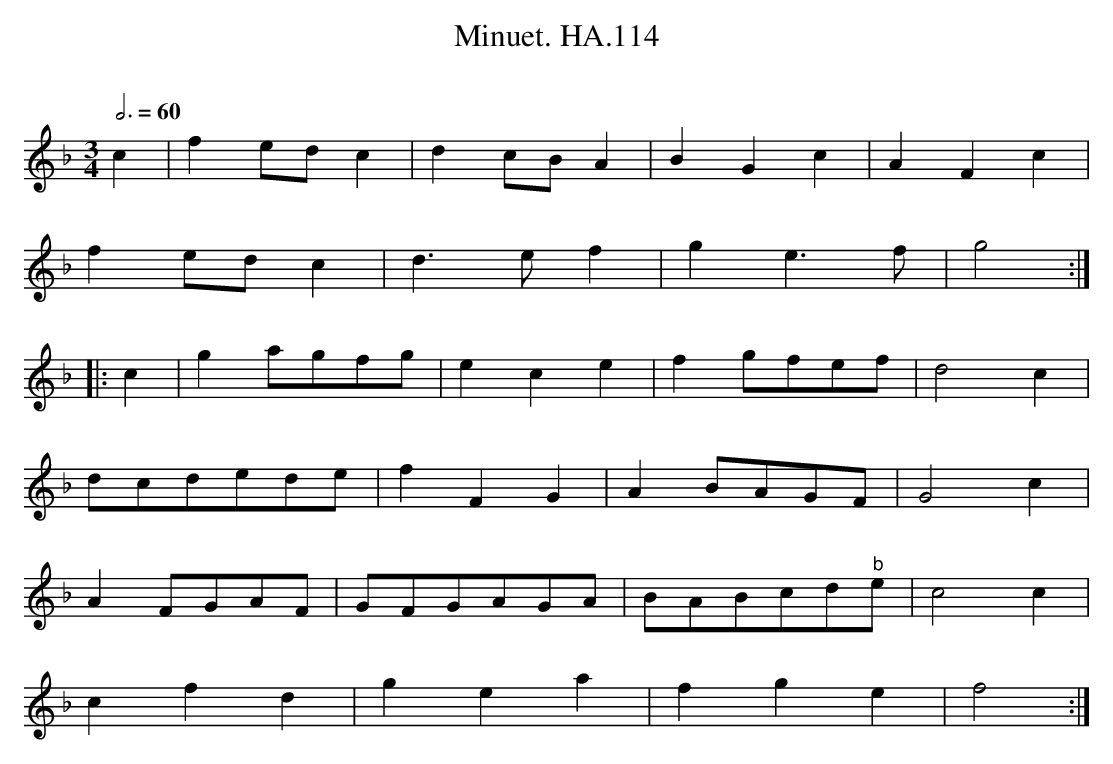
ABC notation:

X:1
T:Minuet. HA.114
M:3/4
L:1/8
Q:3/4=60
O:
K:F
c2|f2edc2|d2cBA2|B2G2c2|A2F2c2|
f2edc2|d3ef2|g2e3f|g4:|
|:c2|g2agfg|e2c2e2|f2gfef|d4c2|
dcdede|f2F2G2|A2BAGF|G4c2|
A2FGAF|GFGAGA|BABcd"^b"e|c4c2|
c2f2d2|g2e2a2|f2g2e2|f4:|
